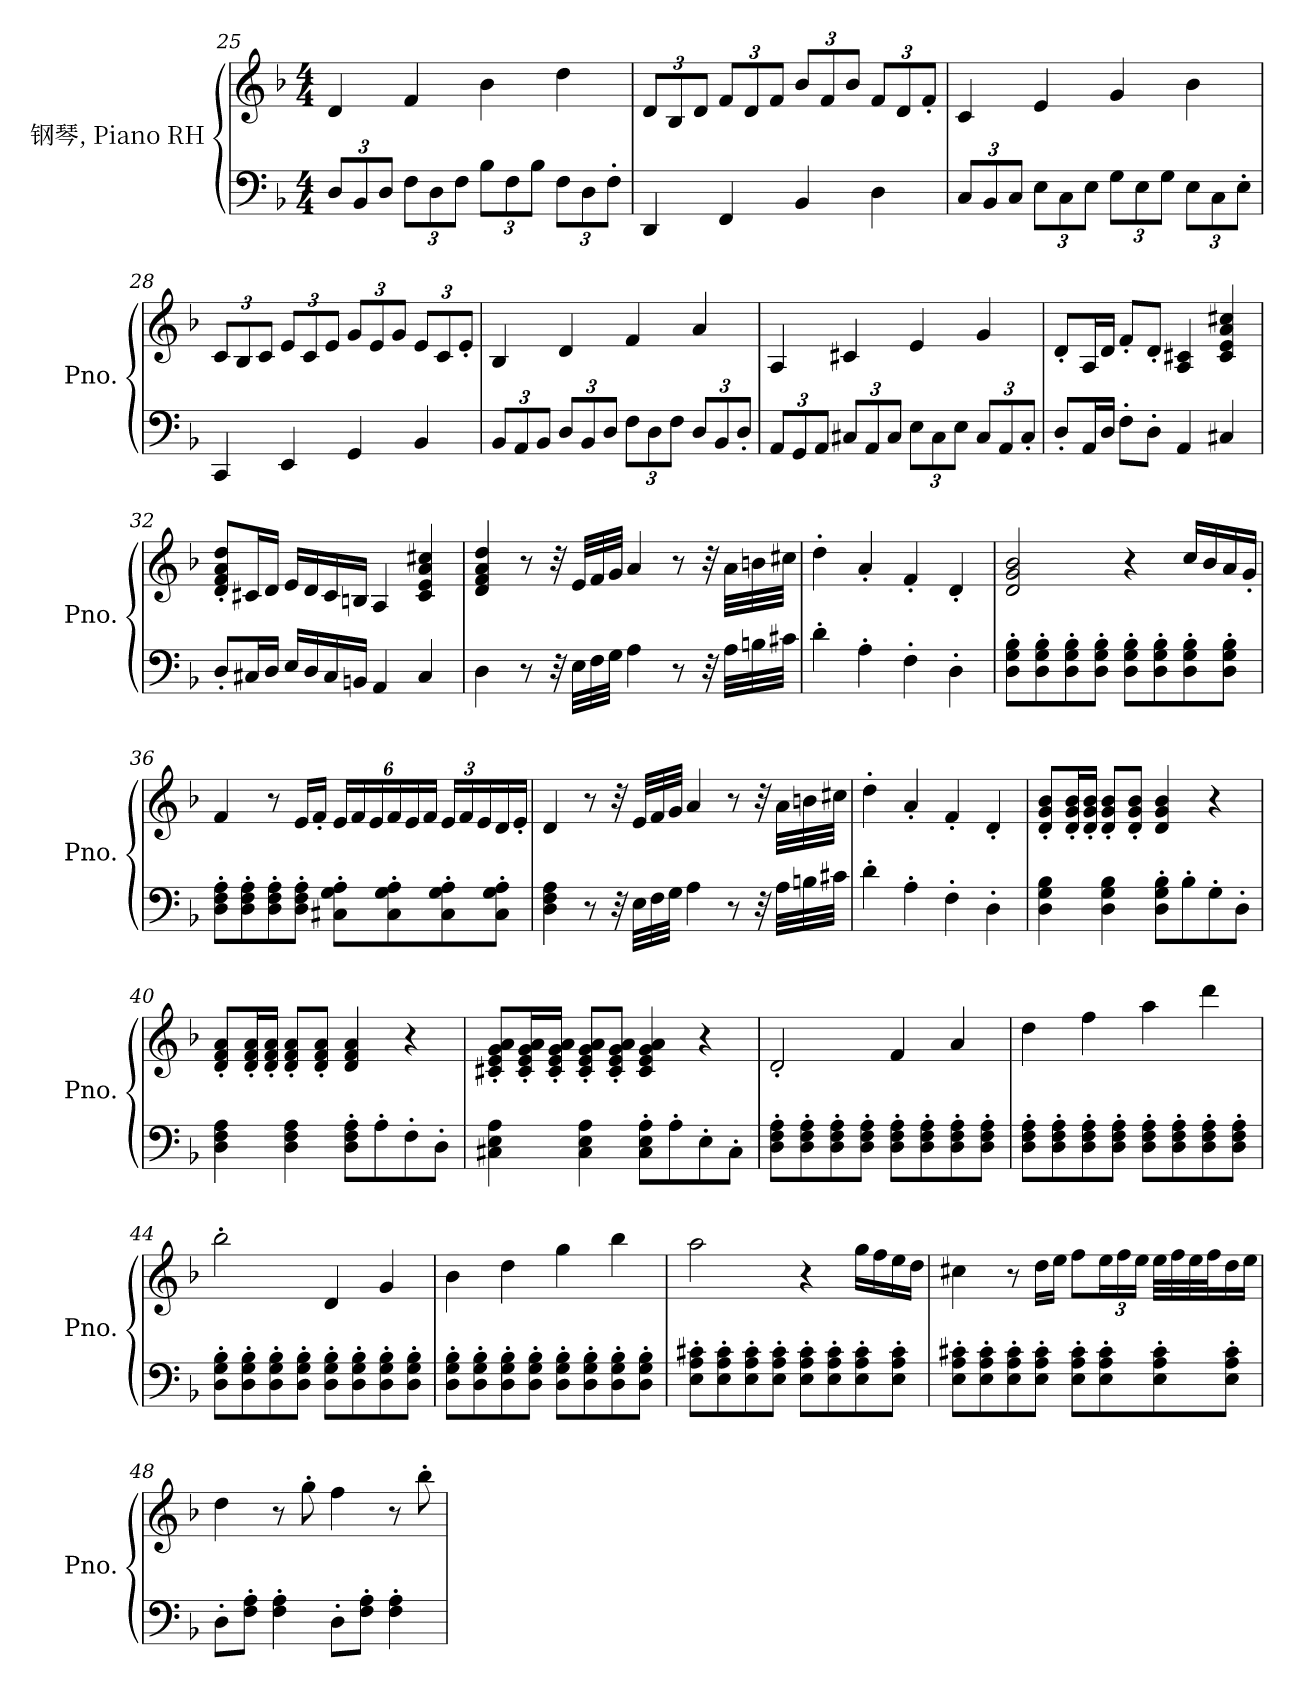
**kern	**kern
*part1	*part1
*staff2	*staff1
*I"钢琴, Piano RH	*
*I'Pno.	*
*clefF4	*clefG2
*k[b-]	*k[b-]
*M4/4	*M4/4
*Xbrackettup	*
=25	=25
12D/L	4d/
12BB-/	.
12D/J	.
12F\L	4f/
12D\	.
12F\J	.
12B-\L	4b-\
12F\	.
12B-\J	.
12F\L	4dd\
12D\	.
12F'\J	.
!!LO:LB:g=z
=26	=26
*	*Xbrackettup
4DD/	12d/L
.	12B-/
.	12d/J
4FF/	12f/L
.	12d/
.	12f/J
4BB-/	12b-/L
.	12f/
.	12b-/J
4D\	12f/L
.	12d/
.	12f'/J
=27	=27
12C/L	4c/
12BB-/	.
12C/J	.
12E\L	4e/
12C\	.
12E\J	.
12G\L	4g/
12E\	.
12G\J	.
12E\L	4b-\
12C\	.
12E'\J	.
=28	=28
4CC/	12c/L
.	12B-/
.	12c/J
4EE/	12e/L
.	12c/
.	12e/J
4GG/	12g/L
.	12e/
.	12g/J
4BB-/	12e/L
.	12c/
.	12e'/J
!!LO:LB:g=z
=29	=29
12BB-/L	4B-/
12AA/	.
12BB-/J	.
12D/L	4d/
12BB-/	.
12D/J	.
12F\L	4f/
12D\	.
12F\J	.
12D/L	4a/
12BB-/	.
12D'/J	.
=30	=30
12AA/L	4A/
12GG/	.
12AA/J	.
12C#X/L	4c#X/
12AA/	.
12C#/J	.
12E\L	4e/
12C#\	.
12E\J	.
12C#/L	4g/
12AA/	.
12C#'/J	.
=31	=31
8D'/L	8d'/L
16AA/L	16A/L
16D/JJ	16d/JJ
8F'\L	8f'/L
8D'\J	8d'/J
4AA/	4A/ 4c#X/
4C#X/	4c#/ 4e/ 4a/ 4cc#X/
!!LO:LB:g=z
=32	=32
8D'/L	8d/' 8f/' 8a/' 8dd/'L
16C#X/L	16c#X/L
16D/JJ	16d/JJ
16E/LL	16e/LL
16D/	16d/
16C#/	16c#/
16BBn/JJ	16Bn/JJ
4AA/	4A/
4C#/	4c#/ 4e/ 4a/ 4cc#X/
=33	=33
4D\	4d/ 4f/ 4a/ 4dd/
8r	8r
32r	32r
32E\LLL	32e/LLL
32F\	32f/
32G\JJJ	32g/JJJ
4A\	4a/
8r	8r
32r	32r
32A\LLL	32a\LLL
32Bn\	32bn\
32c#X\JJJ	32cc#X\JJJ
=34	=34
4d'\	4dd'\
4A'\	4a'/
4F'\	4f'/
4D'\	4d'/
=35	=35
8D\' 8G\' 8B-\'L	2d/ 2g/ 2b-/
8D\' 8G\' 8B-\'	.
8D\' 8G\' 8B-\'	.
8D\' 8G\' 8B-\'J	.
8D\' 8G\' 8B-\'L	4r
8D\' 8G\' 8B-\'	.
8D\' 8G\' 8B-\'	16cc/LL
.	16b-/
8D\' 8G\' 8B-\'J	16a/
.	16g'/JJ
!!LO:LB:g=z
=36	=36
8D\' 8F\' 8A\'L	4f/
8D\' 8F\' 8A\'	.
8D\' 8F\' 8A\'	8r
8D\' 8F\' 8A\'J	16e/LL
.	16f'/JJ
8C#X\' 8G\' 8A\'L	24e/LL
.	24f/
.	24e/
8C#\' 8G\' 8A\'	24f/
.	24e/
.	24f/JJ
8C#\' 8G\' 8A\'	24e/LL
.	24f/
.	24e/
8C#\' 8G\' 8A\'J	16d/
.	16e'/JJ
=37	=37
4D\ 4F\ 4A\	4d/
8r	8r
32r	32r
32E\LLL	32e/LLL
32F\	32f/
32G\JJJ	32g/JJJ
4A\	4a/
8r	8r
32r	32r
32A\LLL	32a\LLL
32Bn\	32bn\
32c#X\JJJ	32cc#X\JJJ
=38	=38
4d'\	4dd'\
4A'\	4a'/
4F'\	4f'/
4D'\	4d'/
=39	=39
4D\ 4G\ 4B-\	8d/' 8g/' 8b-/'L
.	16d/' 16g/' 16b-/'L
.	16d/' 16g/' 16b-/'JJ
4D\ 4G\ 4B-\	8d/' 8g/' 8b-/'L
.	8d/' 8g/' 8b-/'J
8D\' 8G\' 8B-\'L	4d/ 4g/ 4b-/
8B-'\	.
8G'\	4r
8D'\J	.
!!LO:LB:g=z
=40	=40
4D\ 4F\ 4A\	8d/' 8f/' 8a/'L
.	16d/' 16f/' 16a/'L
.	16d/' 16f/' 16a/'JJ
4D\ 4F\ 4A\	8d/' 8f/' 8a/'L
.	8d/' 8f/' 8a/'J
8D\' 8F\' 8A\'L	4d/ 4f/ 4a/
8A'\	.
8F'\	4r
8D'\J	.
=41	=41
4C#X\ 4E\ 4A\	8c#X/' 8e/' 8g/' 8a/'L
.	16c#/' 16e/' 16g/' 16a/'L
.	16c#/' 16e/' 16g/' 16a/'JJ
4C#\ 4E\ 4A\	8c#/' 8e/' 8g/' 8a/'L
.	8c#/' 8e/' 8g/' 8a/'J
8C#\' 8E\' 8A\'L	4c#/ 4e/ 4g/ 4a/
8A'\	.
8E'\	4r
8C#'\J	.
=42	=42
8D\' 8F\' 8A\'L	2d'/
8D\' 8F\' 8A\'	.
8D\' 8F\' 8A\'	.
8D\' 8F\' 8A\'J	.
8D\' 8F\' 8A\'L	4f/
8D\' 8F\' 8A\'	.
8D\' 8F\' 8A\'	4a/
8D\' 8F\' 8A\'J	.
=43	=43
8D\' 8F\' 8A\'L	4dd\
8D\' 8F\' 8A\'	.
8D\' 8F\' 8A\'	4ff\
8D\' 8F\' 8A\'J	.
8D\' 8F\' 8A\'L	4aa\
8D\' 8F\' 8A\'	.
8D\' 8F\' 8A\'	4ddd\
8D\' 8F\' 8A\'J	.
!!LO:PB:g=z
=44	=44
8D\' 8G\' 8B-\'L	2bb-'\
8D\' 8G\' 8B-\'	.
8D\' 8G\' 8B-\'	.
8D\' 8G\' 8B-\'J	.
8D\' 8G\' 8B-\'L	4d/
8D\' 8G\' 8B-\'	.
8D\' 8G\' 8B-\'	4g/
8D\' 8G\' 8B-\'J	.
=45	=45
8D\' 8G\' 8B-\'L	4b-\
8D\' 8G\' 8B-\'	.
8D\' 8G\' 8B-\'	4dd\
8D\' 8G\' 8B-\'J	.
8D\' 8G\' 8B-\'L	4gg\
8D\' 8G\' 8B-\'	.
8D\' 8G\' 8B-\'	4bb-\
8D\' 8G\' 8B-\'J	.
=46	=46
8E\' 8A\' 8c#X\'L	2aa\
8E\' 8A\' 8c#\'	.
8E\' 8A\' 8c#\'	.
8E\' 8A\' 8c#\'J	.
8E\' 8A\' 8c#\'L	4r
8E\' 8A\' 8c#\'	.
8E\' 8A\' 8c#\'	16gg\LL
.	16ff\
8E\' 8A\' 8c#\'J	16ee\
.	16dd\JJ
!!LO:LB:g=z
=47	=47
8E\' 8A\' 8c#X\'L	4cc#X\
8E\' 8A\' 8c#\'	.
8E\' 8A\' 8c#\'	8r
8E\' 8A\' 8c#\'J	16dd\LL
.	16ee\JJ
8E\' 8A\' 8c#\'L	8ff\L
8E\' 8A\' 8c#\'	24ee\L
.	24ff\
.	24ee\JJ
8E\' 8A\' 8c#\'	32ee\LLL
.	32ff\
.	32ee\
.	32ff\J
8E\' 8A\' 8c#\'J	16dd\
.	16ee\JJ
=48	=48
8D'\L	4dd\
8F\' 8A\'J	.
4F\' 4A\'	8r
.	8gg'\
8D'\L	4ff\
8F\' 8A\'J	.
4F\' 4A\'	8r
.	8bb-'\
=	=
*-	*-
